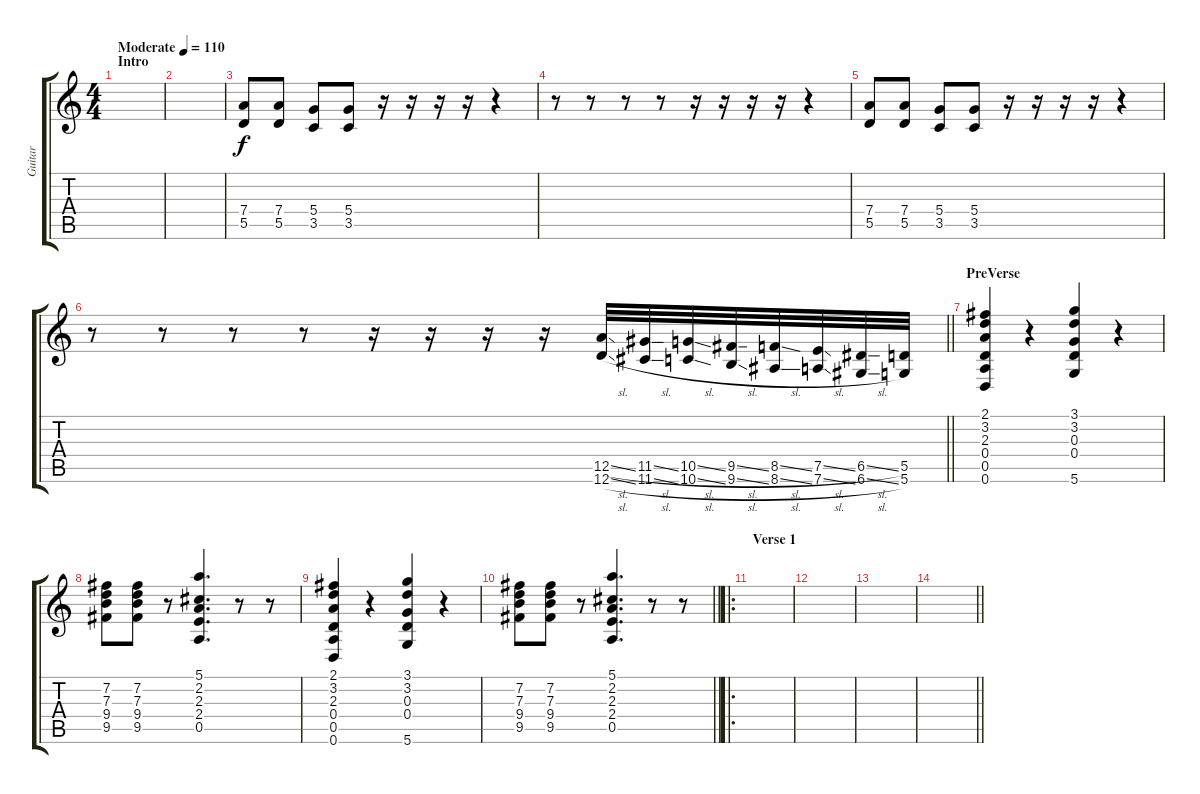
\track ("Guitar" "Guitar") {instrument overdrivenguitar}
\staff {score tabs}
\tuning (E4 B3 G3 D3 A2 D2) {hide}
\ts (4 4)
\section ("" "Intro")
\tempo (110 "Moderate")
\clef g2
\ks c
|
|
(7.4 5.5).8 (7.4 5.5).8 (5.4 3.5).8 (5.4 3.5).8 r.16 r.16 r.16 r.16 r.4 |
r.8 r.8 r.8 r.8 r.16 r.16 r.16 r.16 r.4 |
(7.4 5.5).8 (7.4 5.5).8 (5.4 3.5).8 (5.4 3.5).8 r.16 r.16 r.16 r.16 r.4 |
\barLineRight lightlight
r.8 r.8 r.8 r.8 r.16 r.16 r.16 r.16 (12.5{sl} 12.6{sl}).32 (11.5{sl} 11.6{sl}).32 (10.5{sl} 10.6{sl}).32 (9.5{sl} 9.6{sl}).32 (8.5{sl} 8.6{sl}).32 (7.5{sl} 7.6{sl}).32 (6.5{sl} 6.6{sl}).32 (5.5 5.6).32 |
\section ("" "PreVerse")
(2.1 3.2 2.3 0.4 0.5 0.6).4 r.4 (3.1 3.2 0.3 0.4 5.6).4 r.4 |
(7.2 7.3 9.4 9.5).8 (7.2 7.3 9.4 9.5).8 r.8 (5.1 2.2 2.3 2.4 0.5).4{d} r.8 r.8 |
(2.1 3.2 2.3 0.4 0.5 0.6).4 r.4 (3.1 3.2 0.3 0.4 5.6).4 r.4 |
\barLineRight lightlight
(7.2 7.3 9.4 9.5).8 (7.2 7.3 9.4 9.5).8 r.8 (5.1 2.2 2.3 2.4 0.5).4{d} r.8 r.8 |
\ro
\section ("" "Verse 1")
|
|
|
\barLineRight lightlight
